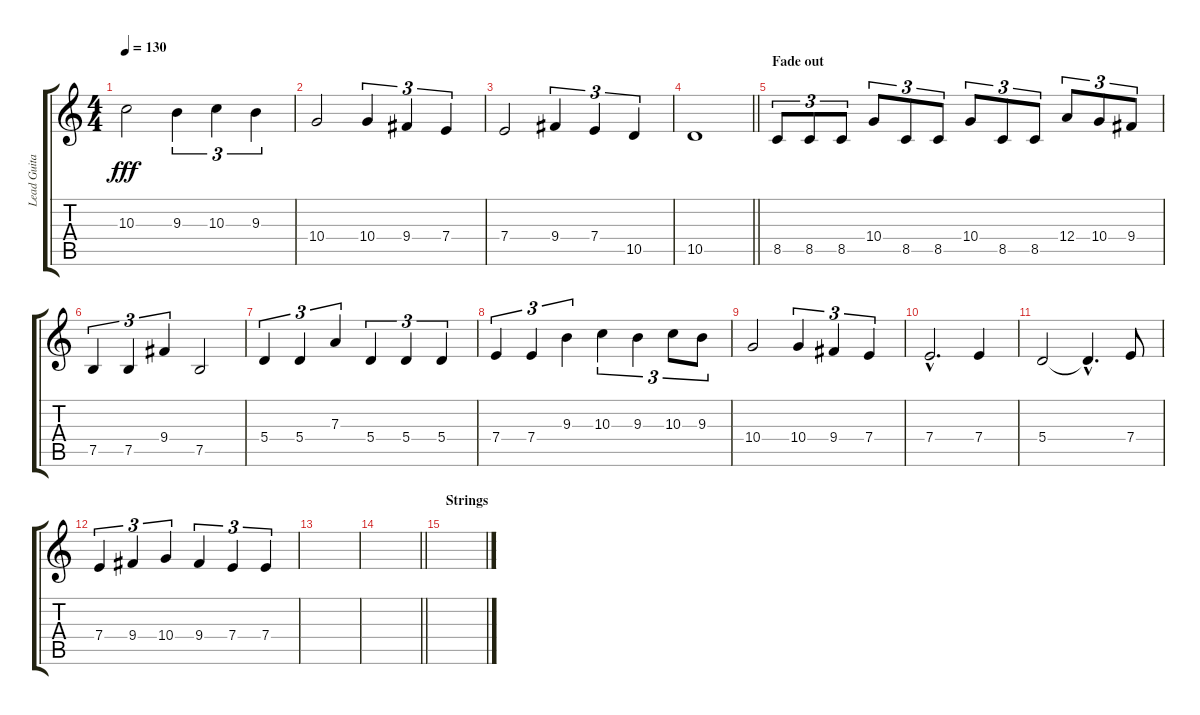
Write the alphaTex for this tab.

\track ("Lead Guitar" "Lead Guita") {instrument distortionguitar}
\staff {score tabs}
\tuning (B3 Gb3 D3 A2 E2 B1) {hide}
\ts (4 4)
\tempo 130
\clef g2
\ks c
10.3.2{dy fff} 9.3.4{tu (3 2)} 10.3.4{tu (3 2)} 9.3.4{tu (3 2)} |
10.4.2 10.4.4{tu (3 2)} 9.4.4{tu (3 2)} 7.4.4{tu (3 2)} |
7.4.2 9.4.4{tu (3 2)} 7.4.4{tu (3 2)} 10.5.4{tu (3 2)} |
\barLineRight lightlight
10.5.1 |
\section ("" "Fade out")
8.5.8{tu (3 2) volume 7} 8.5.8{tu (3 2)} 8.5.8{tu (3 2)} 10.4.8{tu (3 2)} 8.5.8{tu (3 2)} 8.5.8{tu (3 2)} 10.4.8{tu (3 2)} 8.5.8{tu (3 2)} 8.5.8{tu (3 2)} 12.4.8{tu (3 2)} 10.4.8{tu (3 2)} 9.4.8{tu (3 2)} |
7.5.4{tu (3 2)} 7.5.4{tu (3 2)} 9.4.4{tu (3 2)} 7.5.2 |
5.4.4{tu (3 2)} 5.4.4{tu (3 2)} 7.3.4{tu (3 2)} 5.4.4{tu (3 2)} 5.4.4{tu (3 2)} 5.4.4{tu (3 2)} |
7.4.4{tu (3 2)} 7.4.4{tu (3 2)} 9.3.4{tu (3 2)} 10.3.4{tu (3 2)} 9.3.4{tu (3 2)} 10.3.8{tu (3 2)} 9.3.8{tu (3 2)} |
10.4.2{volume 0} 10.4.4{tu (3 2)} 9.4.4{tu (3 2)} 7.4.4{tu (3 2)} |
7.4{hac}.2{d} 7.4.4 |
5.4.2 5.4{hac t}.4{d} 7.4.8 |
7.4.4{tu (3 2)} 9.4.4{tu (3 2)} 10.4.4{tu (3 2)} 9.4.4{tu (3 2)} 7.4.4{tu (3 2)} 7.4.4{tu (3 2)} |
|
\barLineRight lightlight
|
\section ("" "Strings")
